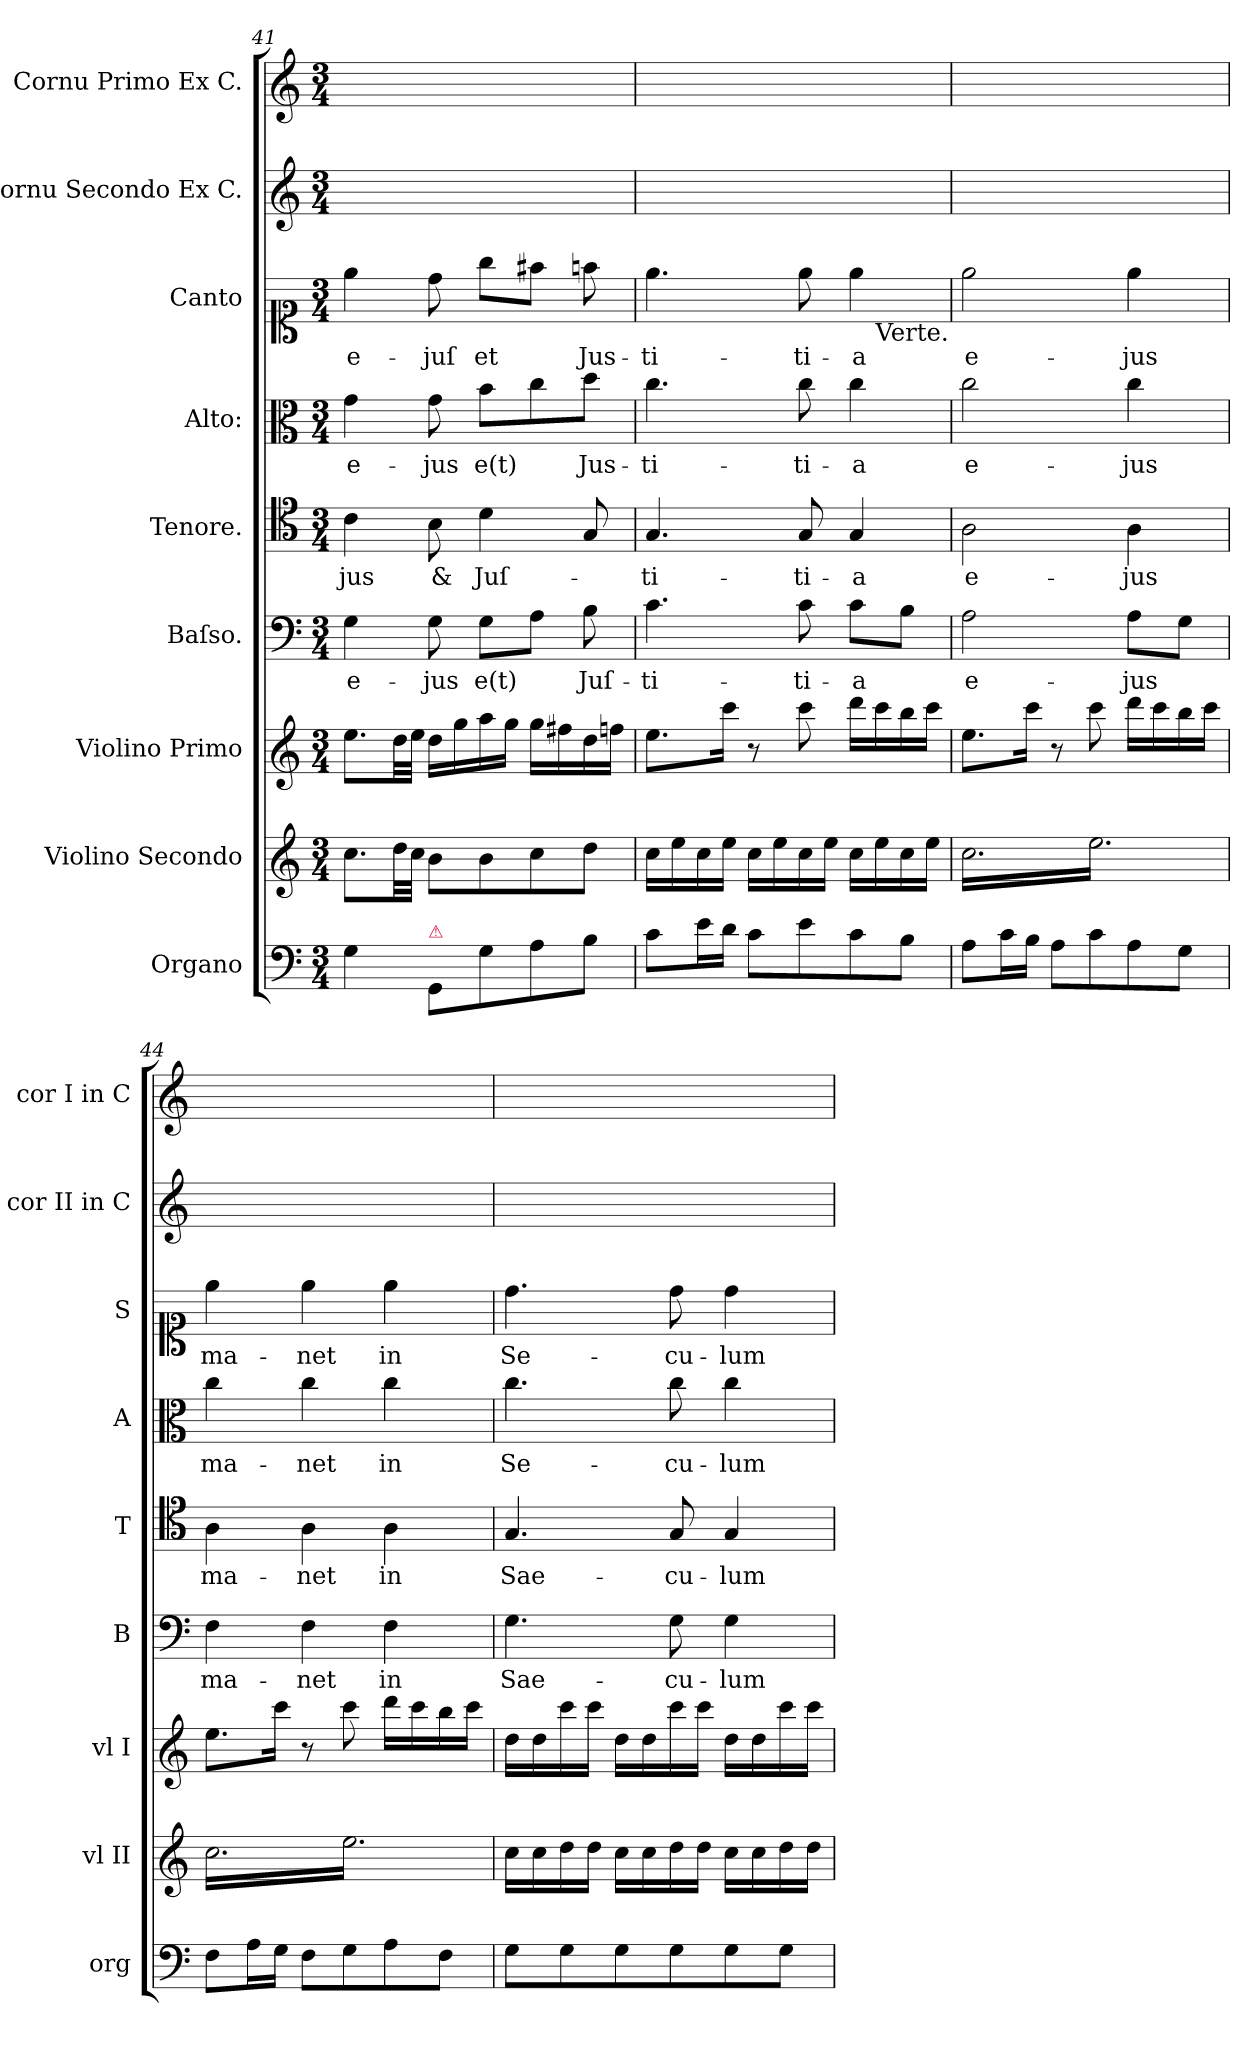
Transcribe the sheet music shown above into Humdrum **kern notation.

**kern	**kern	**kern	**kern	**text	**kern	**text	**kern	**text	**kern	**text	**kern	**kern
*part9	*part8	*part7	*part6	*part6	*part5	*part5	*part4	*part4	*part3	*part3	*part2	*part1
*staff9	*staff8	*staff7	*staff6	*staff6	*staff5	*staff5	*staff4	*staff4	*staff3	*staff3	*staff2	*staff1
*I"Organo	*I"Violino Secondo	*I"Violino Primo	*I"Baſso.	*	*I"Tenore.	*	*I"Alto:	*	*I"Canto	*	*I"Cornu Secondo Ex C.	*I"Cornu Primo Ex C.
*I'org	*I'vl II	*I'vl I	*I'B	*	*I'T	*	*I'A	*	*I'S	*	*I'cor II in C	*I'cor I in C
*clefF4	*clefG2	*clefG2	*clefF4	*	*clefC4	*	*clefC3	*	*clefC1	*	*clefG2	*clefG2
*k[]	*k[]	*k[]	*k[]	*	*k[]	*	*k[]	*	*k[]	*	*k[]	*k[]
*C:	*C:	*C:	*C:	*	*C:	*	*C:	*	*C:	*	*C:	*C:
*M3/4	*M3/4	*M3/4	*M3/4	*	*M3/4	*	*M3/4	*	*M3/4	*	*M3/4	*M3/4
=41	=41	=41	=41	=41	=41	=41	=41	=41	=41	=41	=41	=41
4G\	8.cc\L	8.ee\L	4G\	e-	4c\	-jus	4g\	e-	4ee\	e-	2.ryy	2.ryy
.	32dd\LL	32dd\LL	.	.	.	.	.	.	.	.	.	.
.	32cc\JJJ	32ee\JJJ	.	.	.	.	.	.	.	.	.	.
!LO:TX:a:color=crimson:t=⚠	!	!	!	!	!	!	!	!	!	!	!	!
8GG/L	8b\L	16dd\LL	8G\	-jus	8B\	&	8g\	-jus	8dd\	-juſ	.	.
.	.	16gg\	.	.	.	.	.	.	.	.	.	.
8G\	8b\	16aa\	8G\L	e(t)	4d\	Juſ-	8b\L	e(t)	8gg\L	et	.	.
.	.	16gg\JJ	.	.	.	.	.	.	.	.	.	.
8A\	8cc\	16gg\LL	8A\J	.	.	.	8cc\	.	8ff#X\J	.	.	.
.	.	16ff#X\	.	.	.	.	.	.	.	.	.	.
8B\J	8dd\J	16dd\	8B\	Juſ-	8G/	.	8dd\J	Jus-	8ffn\	Jus-	.	.
.	.	16ffn\JJ	.	.	.	.	.	.	.	.	.	.
=42	=42	=42	=42	=42	=42	=42	=42	=42	=42	=42	=42	=42
8c\L	16cc\LL	8.ee\L	4.c\	-ti-	4.G/	-ti-	4.cc\	-ti-	4.ee\	-ti-	2.ryy	2.ryy
.	16ee\	.	.	.	.	.	.	.	.	.	.	.
16e\L	16cc\	.	.	.	.	.	.	.	.	.	.	.
16d\JJ	16ee\JJ	16ccc\Jk	.	.	.	.	.	.	.	.	.	.
8c\L	16cc\LL	8r	.	.	.	.	.	.	.	.	.	.
.	16ee\	.	.	.	.	.	.	.	.	.	.	.
8e\	16cc\	8ccc\	8c\	-ti-	8G/	-ti-	8cc\	-ti-	8ee\	-ti-	.	.
.	16ee\JJ	.	.	.	.	.	.	.	.	.	.	.
8c\	16cc\LL	16ddd\LL	8c\L	-a	4G/	-a	4cc\	-a	4ee\	-a	.	.
.	16ee\	16ccc\	.	.	.	.	.	.	.	.	.	.
8B\J	16cc\	16bb\	8B\J	.	.	.	.	.	.	.	.	.
.	16ee\JJ	16ccc\JJ	.	.	.	.	.	.	.	.	.	.
!	!	!	!	!	!	!	!	!	!LO:TX:b:rj:t=Verte.	!	!	!
=43	=43	=43	=43	=43	=43	=43	=43	=43	=43	=43	=43	=43
*	*tremolo	*	*	*	*	*	*	*	*	*	*	*
8A\L	16cc\LL	8.ee\L	2A\	e-	2A\	e-	2cc\	e-	2ee\	e-	2.ryy	2.ryy
.	16ee\	.	.	.	.	.	.	.	.	.	.	.
16c\L	16cc\	.	.	.	.	.	.	.	.	.	.	.
16B\JJ	16ee\	16ccc\Jk	.	.	.	.	.	.	.	.	.	.
8A\L	16cc\	8r	.	.	.	.	.	.	.	.	.	.
.	16ee\	.	.	.	.	.	.	.	.	.	.	.
8c\	16cc\	8ccc\	.	.	.	.	.	.	.	.	.	.
.	16ee\	.	.	.	.	.	.	.	.	.	.	.
8A\	16cc\	16ddd\LL	8A\L	-jus	4A\	-jus	4cc\	-jus	4ee\	-jus	.	.
.	16ee\	16ccc\	.	.	.	.	.	.	.	.	.	.
8G\J	16cc\	16bb\	8G\J	.	.	.	.	.	.	.	.	.
.	16ee\JJ	16ccc\JJ	.	.	.	.	.	.	.	.	.	.
=44	=44	=44	=44	=44	=44	=44	=44	=44	=44	=44	=44	=44
8F\L	16cc\LL	8.ee\L	4F\	ma-	4A\	ma-	4cc\	ma-	4ee\	ma-	2.ryy	2.ryy
.	16ee\	.	.	.	.	.	.	.	.	.	.	.
16A\L	16cc\	.	.	.	.	.	.	.	.	.	.	.
16G\JJ	16ee\	16ccc\Jk	.	.	.	.	.	.	.	.	.	.
8F\L	16cc\	8r	4F\	-net	4A\	-net	4cc\	-net	4ee\	-net	.	.
.	16ee\	.	.	.	.	.	.	.	.	.	.	.
8G\	16cc\	8ccc\	.	.	.	.	.	.	.	.	.	.
.	16ee\	.	.	.	.	.	.	.	.	.	.	.
8A\	16cc\	16ddd\LL	4F\	in	4A\	in	4cc\	in	4ee\	in	.	.
.	16ee\	16ccc\	.	.	.	.	.	.	.	.	.	.
8F\J	16cc\	16bb\	.	.	.	.	.	.	.	.	.	.
.	16ee\JJ	16ccc\JJ	.	.	.	.	.	.	.	.	.	.
*	*Xtremolo	*	*	*	*	*	*	*	*	*	*	*
=45	=45	=45	=45	=45	=45	=45	=45	=45	=45	=45	=45	=45
8G\L	16cc\LL	16dd\LL	4.G\	Sae-	4.G/	Sae-	4.cc\	Se-	4.dd\	Se-	2.ryy	2.ryy
.	16cc\	16dd\	.	.	.	.	.	.	.	.	.	.
8G\	16dd\	16ccc\	.	.	.	.	.	.	.	.	.	.
.	16dd\JJ	16ccc\JJ	.	.	.	.	.	.	.	.	.	.
8G\	16cc\LL	16dd\LL	.	.	.	.	.	.	.	.	.	.
.	16cc\	16dd\	.	.	.	.	.	.	.	.	.	.
8G\	16dd\	16ccc\	8G\	-cu-	8G/	-cu-	8cc\	-cu-	8dd\	-cu-	.	.
.	16dd\JJ	16ccc\JJ	.	.	.	.	.	.	.	.	.	.
8G\	16cc\LL	16dd\LL	4G\	-lum	4G/	-lum	4cc\	-lum	4dd\	-lum	.	.
.	16cc\	16dd\	.	.	.	.	.	.	.	.	.	.
8G\J	16dd\	16ccc\	.	.	.	.	.	.	.	.	.	.
.	16dd\JJ	16ccc\JJ	.	.	.	.	.	.	.	.	.	.
=	=	=	=	=	=	=	=	=	=	=	=	=
*-	*-	*-	*-	*-	*-	*-	*-	*-	*-	*-	*-	*-
